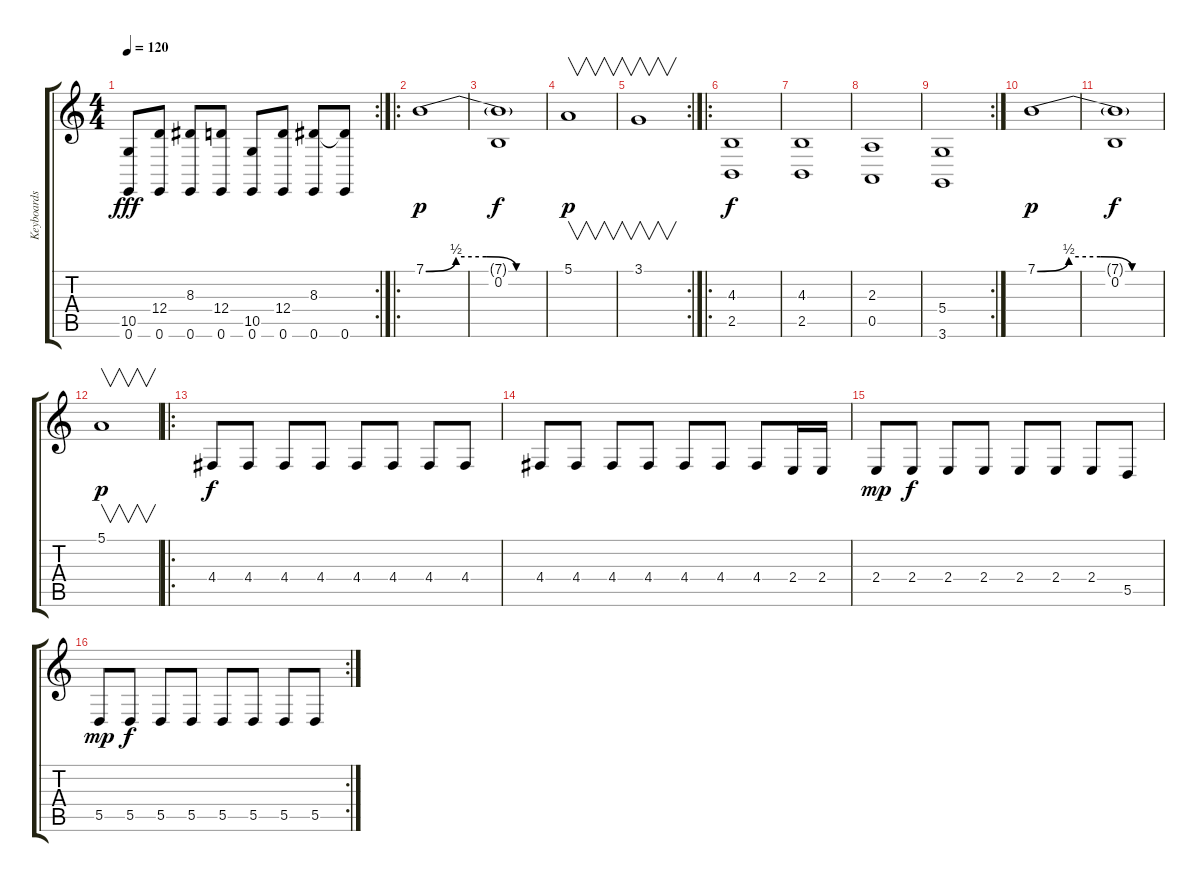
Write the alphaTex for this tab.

\track ("Keyboards" "Keyboards") {instrument pad2warm}
\staff {score tabs}
\tuning (E4 B3 G3 D3 A2 E2) {hide}
\rc 2
\ts (4 4)
\tempo 120
\clef g2
\ks c
(10.5 0.6).8{dy fff} (12.4 0.6).8 (8.3 0.6).8 (12.4 0.6).8 (10.5 0.6).8 (12.4 0.6).8 (8.3 0.6).8 (8.3{t} 0.6).8 |
\ro
7.1{be (custom 0 0 15 2 30 2 45 0 60 0)}.1{dy p} |
(7.1{t} 0.2).1{dy f} |
5.1.1{v dy p} |
\rc 2
3.1.1{v} |
\ro
(4.3 2.5).1{dy f} |
(4.3 2.5).1 |
(2.3 0.5).1 |
\rc 2
(5.4 3.6).1 |
7.1{be (custom 0 0 15 2 30 2 45 0 60 0)}.1{dy p} |
(7.1{t} 0.2).1{dy f} |
5.1.1{v dy p} |
\ro
4.4.8{dy f instrument fretlessbass} 4.4.8 4.4.8 4.4.8 4.4.8 4.4.8 4.4.8 4.4.8 |
4.4.8 4.4.8 4.4.8 4.4.8 4.4.8 4.4.8 4.4.8 2.4.16 2.4.16 |
2.4.8{dy mp} 2.4.8{dy f} 2.4.8 2.4.8 2.4.8 2.4.8 2.4.8 5.5.8 |
\rc 2
5.5.8{dy mp} 5.5.8{dy f} 5.5.8 5.5.8 5.5.8 5.5.8 5.5.8 5.5.8
